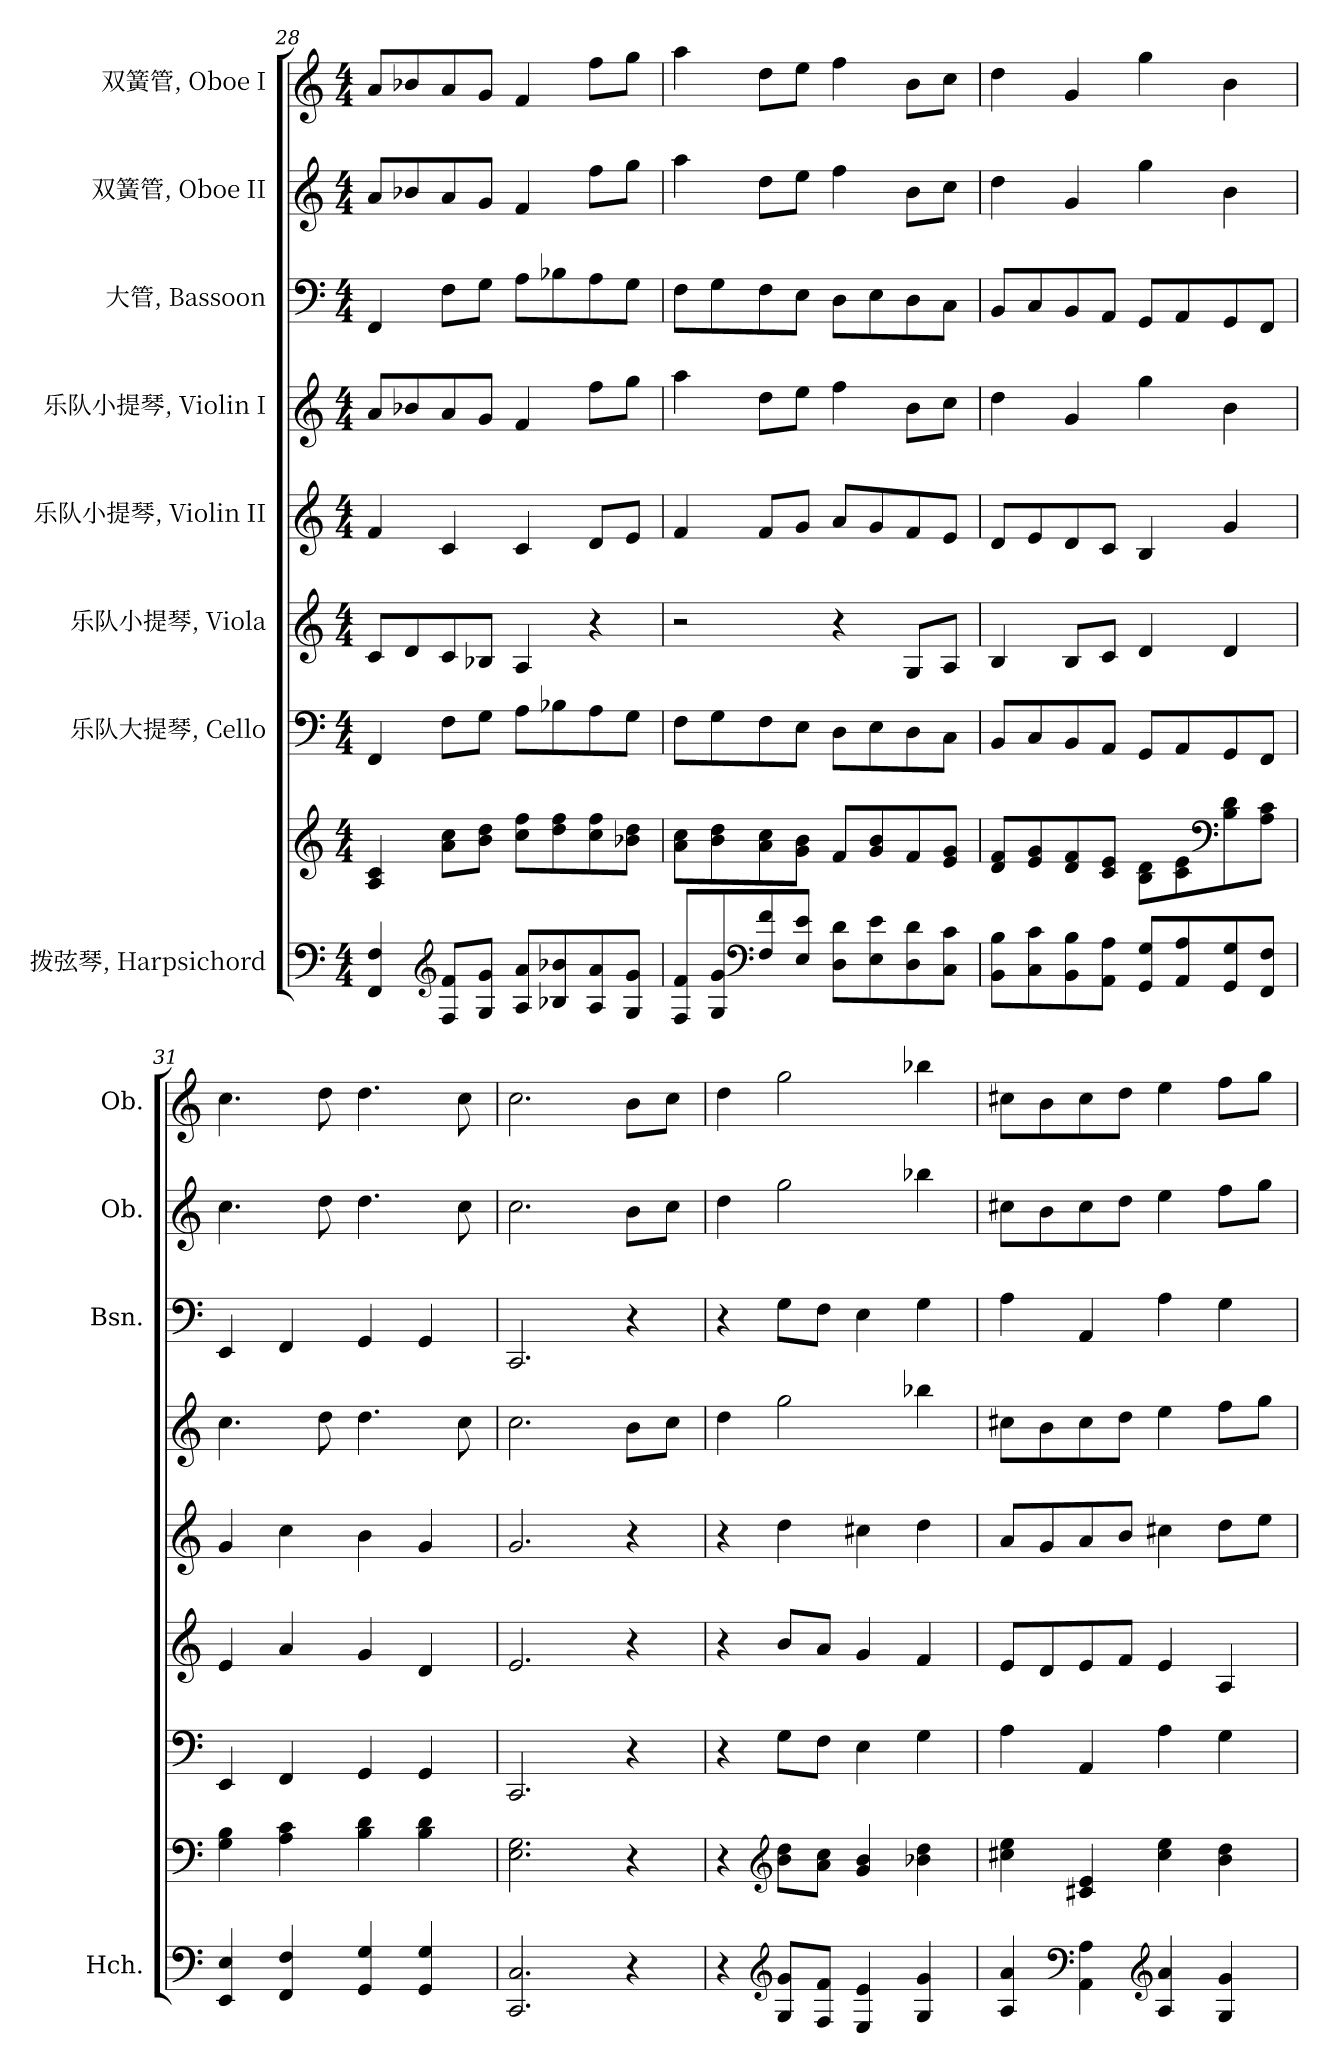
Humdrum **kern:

**kern	**kern	**kern	**kern	**kern	**kern	**kern	**kern	**kern
*part8	*part8	*part7	*part6	*part5	*part4	*part3	*part2	*part1
*staff9	*staff8	*staff7	*staff6	*staff5	*staff4	*staff3	*staff2	*staff1
*I"拨弦琴, Harpsichord	*	*I"乐队大提琴, Cello	*I"乐队小提琴, Viola	*I"乐队小提琴, Violin II	*I"乐队小提琴, Violin I	*I"大管, Bassoon	*I"双簧管, Oboe II	*I"双簧管, Oboe I
*I'Hch.	*	*	*	*	*	*I'Bsn.	*I'Ob.	*I'Ob.
!!LO:PB:g=z
*clefF4	*clefG2	*clefF4	*clefG2	*clefG2	*clefG2	*clefF4	*clefG2	*clefG2
*k[]	*k[]	*k[]	*k[]	*k[]	*k[]	*k[]	*k[]	*k[]
*M4/4	*M4/4	*M4/4	*M4/4	*M4/4	*M4/4	*M4/4	*M4/4	*M4/4
=28	=28	=28	=28	=28	=28	=28	=28	=28
4FF/ 4F/	4A/ 4c/	4FF/	8c/L	4f/	8a/L	4FF/	8a/L	8a/L
.	.	.	8d/	.	8b-X/	.	8b-X/	8b-X/
*clefG2	*	*	*	*	*	*	*	*
8F/ 8f/L	8a\ 8cc\L	8F\L	8c/	4c/	8a/	8F\L	8a/	8a/
8G/ 8g/J	8b\ 8dd\J	8G\J	8B-X/J	.	8g/J	8G\J	8g/J	8g/J
8A/ 8a/L	8cc\ 8ff\L	8A\L	4A/	4c/	4f/	8A\L	4f/	4f/
8B-X/ 8b-X/	8dd\ 8ff\	8B-X\	.	.	.	8B-X\	.	.
8A/ 8a/	8cc\ 8ff\	8A\	4r	8d/L	8ff\L	8A\	8ff\L	8ff\L
8G/ 8g/J	8b-X\ 8dd\J	8G\J	.	8e/J	8gg\J	8G\J	8gg\J	8gg\J
=29	=29	=29	=29	=29	=29	=29	=29	=29
8F/ 8f/L	8a\ 8cc\L	8F\L	2r	4f/	4aa\	8F\L	4aa\	4aa\
8G/ 8g/	8b\ 8dd\	8G\	.	.	.	8G\	.	.
*clefF4	*	*	*	*	*	*	*	*
8F/ 8f/	8a\ 8cc\	8F\	.	8f/L	8dd\L	8F\	8dd\L	8dd\L
8E/ 8e/J	8g\ 8b\J	8E\J	.	8g/J	8ee\J	8E\J	8ee\J	8ee\J
8D\ 8d\L	8f/L	8D\L	4r	8a/L	4ff\	8D\L	4ff\	4ff\
8E\ 8e\	8g/ 8b/	8E\	.	8g/	.	8E\	.	.
8D\ 8d\	8f/	8D\	8G/L	8f/	8b\L	8D\	8b\L	8b\L
8C\ 8c\J	8e/ 8g/J	8C\J	8A/J	8e/J	8cc\J	8C\J	8cc\J	8cc\J
=30	=30	=30	=30	=30	=30	=30	=30	=30
8BB\ 8B\L	8d/ 8f/L	8BB/L	4B/	8d/L	4dd\	8BB/L	4dd\	4dd\
8C\ 8c\	8e/ 8g/	8C/	.	8e/	.	8C/	.	.
8BB\ 8B\	8d/ 8f/	8BB/	8B/L	8d/	4g/	8BB/	4g/	4g/
8AA\ 8A\J	8c/ 8e/J	8AA/J	8c/J	8c/J	.	8AA/J	.	.
8GG/ 8G/L	8B\ 8d\L	8GG/L	4d/	4B/	4gg\	8GG/L	4gg\	4gg\
8AA/ 8A/	8c\ 8e\	8AA/	.	.	.	8AA/	.	.
*	*clefF4	*	*	*	*	*	*	*
8GG/ 8G/	8B\ 8d\	8GG/	4d/	4g/	4b\	8GG/	4b\	4b\
8FF/ 8F/J	8A\ 8c\J	8FF/J	.	.	.	8FF/J	.	.
!!LO:PB:g=z
=31	=31	=31	=31	=31	=31	=31	=31	=31
4EE/ 4E/	4G\ 4B\	4EE/	4e/	4g/	4.cc\	4EE/	4.cc\	4.cc\
4FF/ 4F/	4A\ 4c\	4FF/	4a/	4cc\	.	4FF/	.	.
.	.	.	.	.	8dd\	.	8dd\	8dd\
4GG/ 4G/	4B\ 4d\	4GG/	4g/	4b\	4.dd\	4GG/	4.dd\	4.dd\
4GG/ 4G/	4B\ 4d\	4GG/	4d/	4g/	.	4GG/	.	.
.	.	.	.	.	8cc\	.	8cc\	8cc\
=32	=32	=32	=32	=32	=32	=32	=32	=32
2.CC/ 2.C/	2.E\ 2.G\	2.CC/	2.e/	2.g/	2.cc\	2.CC/	2.cc\	2.cc\
4r	4r	4r	4r	4r	8b\L	4r	8b\L	8b\L
.	.	.	.	.	8cc\J	.	8cc\J	8cc\J
=33	=33	=33	=33	=33	=33	=33	=33	=33
4r	4r	4r	4r	4r	4dd\	4r	4dd\	4dd\
*clefG2	*clefG2	*	*	*	*	*	*	*
8G/ 8g/L	8b\ 8dd\L	8G\L	8b/L	4dd\	2gg\	8G\L	2gg\	2gg\
8F/ 8f/J	8a\ 8cc\J	8F\J	8a/J	.	.	8F\J	.	.
4E/ 4e/	4g/ 4b/	4E\	4g/	4cc#X\	.	4E\	.	.
4G/ 4g/	4b-X\ 4dd\	4G\	4f/	4dd\	4bb-X\	4G\	4bb-X\	4bb-X\
=34	=34	=34	=34	=34	=34	=34	=34	=34
4A/ 4a/	4cc#X\ 4ee\	4A\	8e/L	8a/L	8cc#X\L	4A\	8cc#X\L	8cc#X\L
.	.	.	8d/	8g/	8b\	.	8b\	8b\
*clefF4	*	*	*	*	*	*	*	*
4AA\ 4A\	4c#X/ 4e/	4AA/	8e/	8a/	8cc#\	4AA/	8cc#\	8cc#\
.	.	.	8f/J	8b/J	8dd\J	.	8dd\J	8dd\J
*clefG2	*	*	*	*	*	*	*	*
4A/ 4a/	4cc#\ 4ee\	4A\	4e/	4cc#X\	4ee\	4A\	4ee\	4ee\
4G/ 4g/	4b\ 4dd\	4G\	4A/	8dd\L	8ff\L	4G\	8ff\L	8ff\L
.	.	.	.	8ee\J	8gg\J	.	8gg\J	8gg\J
=	=	=	=	=	=	=	=	=
*-	*-	*-	*-	*-	*-	*-	*-	*-
